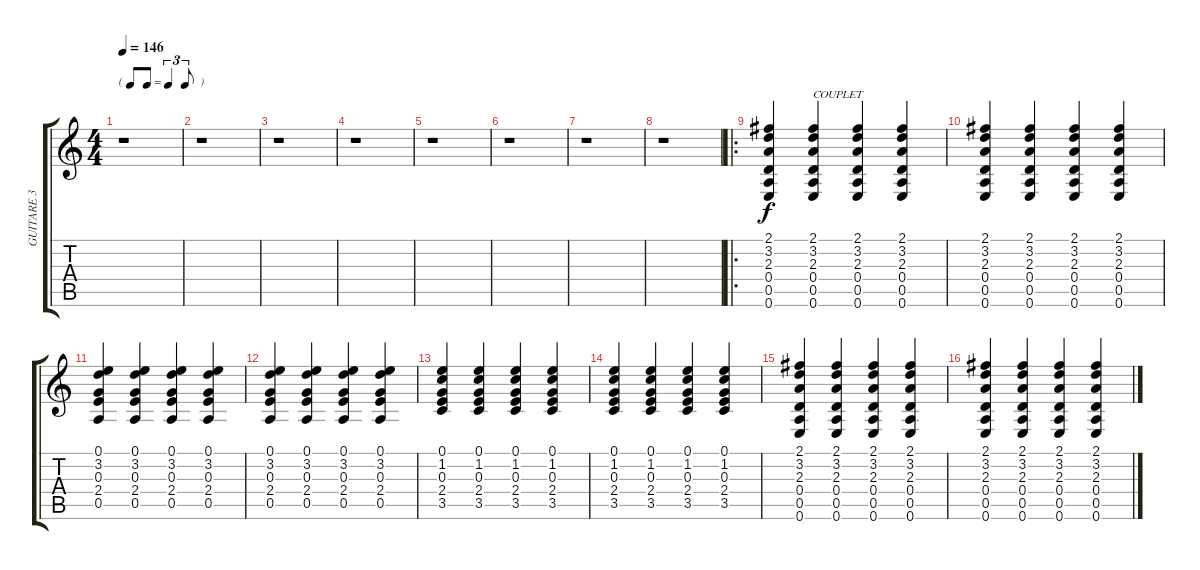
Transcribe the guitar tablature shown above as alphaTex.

\track ("GUITARE 3" "GUITARE 3") {instrument electricguitarclean}
\staff {score tabs}
\tuning (E4 B3 G3 D3 A2 E2) {hide}
\ts (4 4)
\tf triplet8th
\tempo 146
\clef g2
\ks c
r.1{dy f instrument electricguitarclean} |
r.1 |
r.1 |
r.1 |
r.1 |
r.1 |
r.1 |
r.1 |
\ro
(2.1 3.2 2.3 0.4 0.5 0.6).4 (2.1 3.2 2.3 0.4 0.5 0.6).4{txt "COUPLET"} (2.1 3.2 2.3 0.4 0.5 0.6).4 (2.1 3.2 2.3 0.4 0.5 0.6).4 |
(2.1 3.2 2.3 0.4 0.5 0.6).4 (2.1 3.2 2.3 0.4 0.5 0.6).4 (2.1 3.2 2.3 0.4 0.5 0.6).4 (2.1 3.2 2.3 0.4 0.5 0.6).4 |
(0.1 3.2 0.3 2.4 0.5).4 (0.1 3.2 0.3 2.4 0.5).4 (0.1 3.2 0.3 2.4 0.5).4 (0.1 3.2 0.3 2.4 0.5).4 |
(0.1 3.2 0.3 2.4 0.5).4 (0.1 3.2 0.3 2.4 0.5).4 (0.1 3.2 0.3 2.4 0.5).4 (0.1 3.2 0.3 2.4 0.5).4 |
(0.1 1.2 0.3 2.4 3.5).4 (0.1 1.2 0.3 2.4 3.5).4 (0.1 1.2 0.3 2.4 3.5).4 (0.1 1.2 0.3 2.4 3.5).4 |
(0.1 1.2 0.3 2.4 3.5).4 (0.1 1.2 0.3 2.4 3.5).4 (0.1 1.2 0.3 2.4 3.5).4 (0.1 1.2 0.3 2.4 3.5).4 |
(2.1 3.2 2.3 0.4 0.5 0.6).4 (2.1 3.2 2.3 0.4 0.5 0.6).4 (2.1 3.2 2.3 0.4 0.5 0.6).4 (2.1 3.2 2.3 0.4 0.5 0.6).4 |
(2.1 3.2 2.3 0.4 0.5 0.6).4 (2.1 3.2 2.3 0.4 0.5 0.6).4 (2.1 3.2 2.3 0.4 0.5 0.6).4 (2.1 3.2 2.3 0.4 0.5 0.6).4
